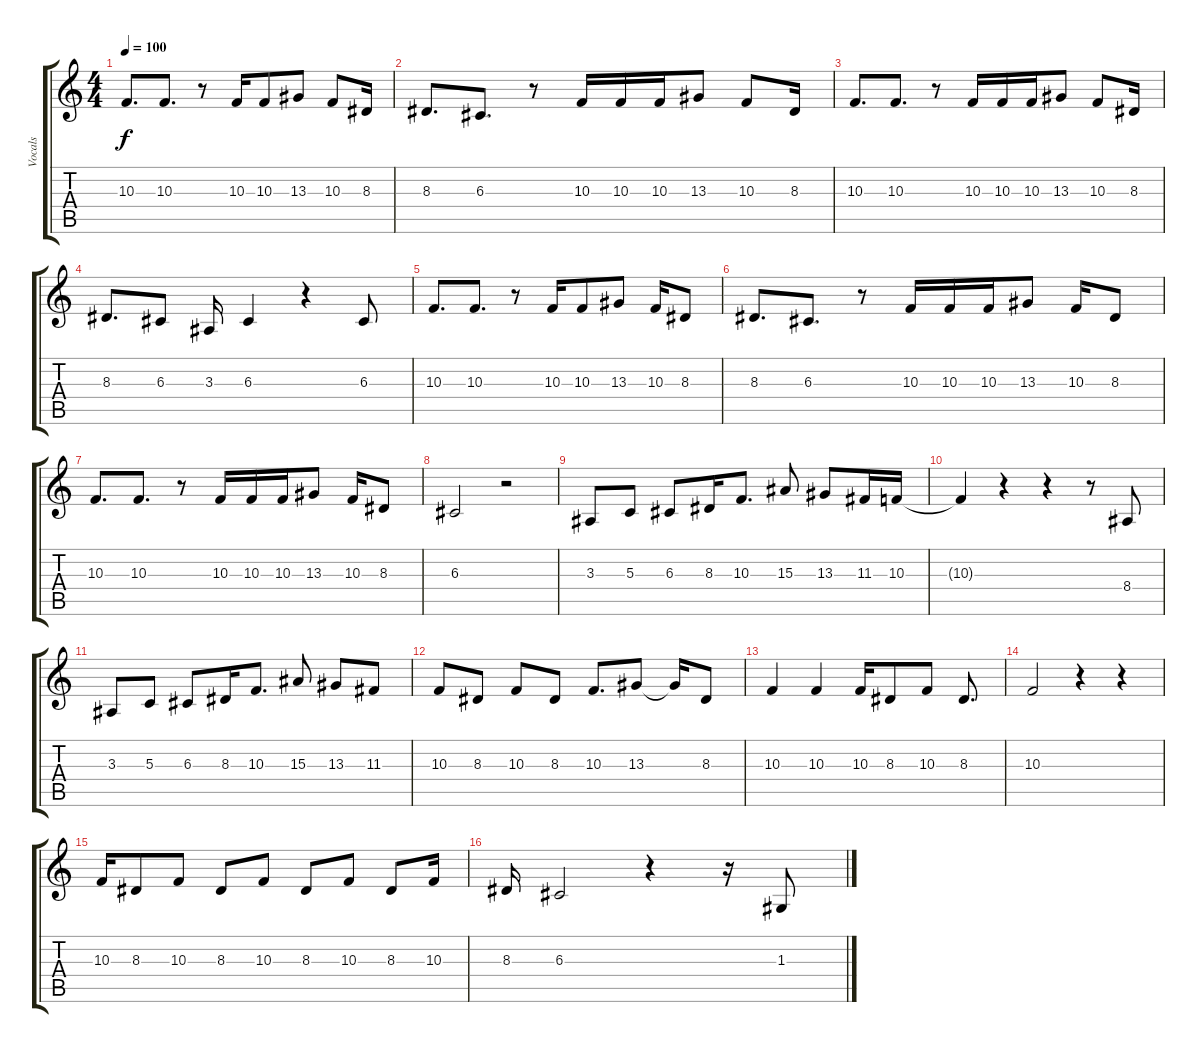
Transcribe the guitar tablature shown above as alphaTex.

\track ("Vocals" "Vocals") {instrument trumpet}
\staff {score tabs}
\tuning (E4 B3 G3 D3 A2 E2) {hide}
\ts (4 4)
\tempo 100
\clef g2
\ks c
10.3.8{d dy f} 10.3.8{d} r.8 10.3.16 10.3.8 13.3.8 10.3.8 8.3.16 |
8.3.8{d} 6.3.8{d} r.8 10.3.16 10.3.16 10.3.16 13.3.8 10.3.8 8.3.16 |
10.3.8{d} 10.3.8{d} r.8 10.3.16 10.3.16 10.3.16 13.3.8 10.3.8 8.3.16 |
8.3.8{d} 6.3.8 3.3.16 6.3.4 r.4 6.3.8 |
10.3.8{d} 10.3.8{d} r.8 10.3.16 10.3.8 13.3.8 10.3.16 8.3.8 |
8.3.8{d} 6.3.8{d} r.8 10.3.16 10.3.16 10.3.16 13.3.8 10.3.16 8.3.8 |
10.3.8{d} 10.3.8{d} r.8 10.3.16 10.3.16 10.3.16 13.3.8 10.3.16 8.3.8 |
6.3.2 r.2 |
3.3.8 5.3.8 6.3.8 8.3.16 10.3.8{d} 15.3.8 13.3.8 11.3.16 10.3.16 |
10.3{t}.4 r.4 r.4 r.8 8.4.8 |
3.3.8 5.3.8 6.3.8 8.3.16 10.3.8{d} 15.3.8 13.3.8 11.3.8 |
10.3.8 8.3.8 10.3.8 8.3.8 10.3.8{d} 13.3.8 13.3{t}.16 8.3.8 |
10.3.4 10.3.4 10.3.16 8.3.8 10.3.8 8.3.8{d} |
10.3.2 r.4 r.4 |
10.3.16 8.3.8 10.3.8 8.3.8 10.3.8 8.3.8 10.3.8 8.3.8 10.3.16 |
8.3.16 6.3.2 r.4 r.16 1.3.8
